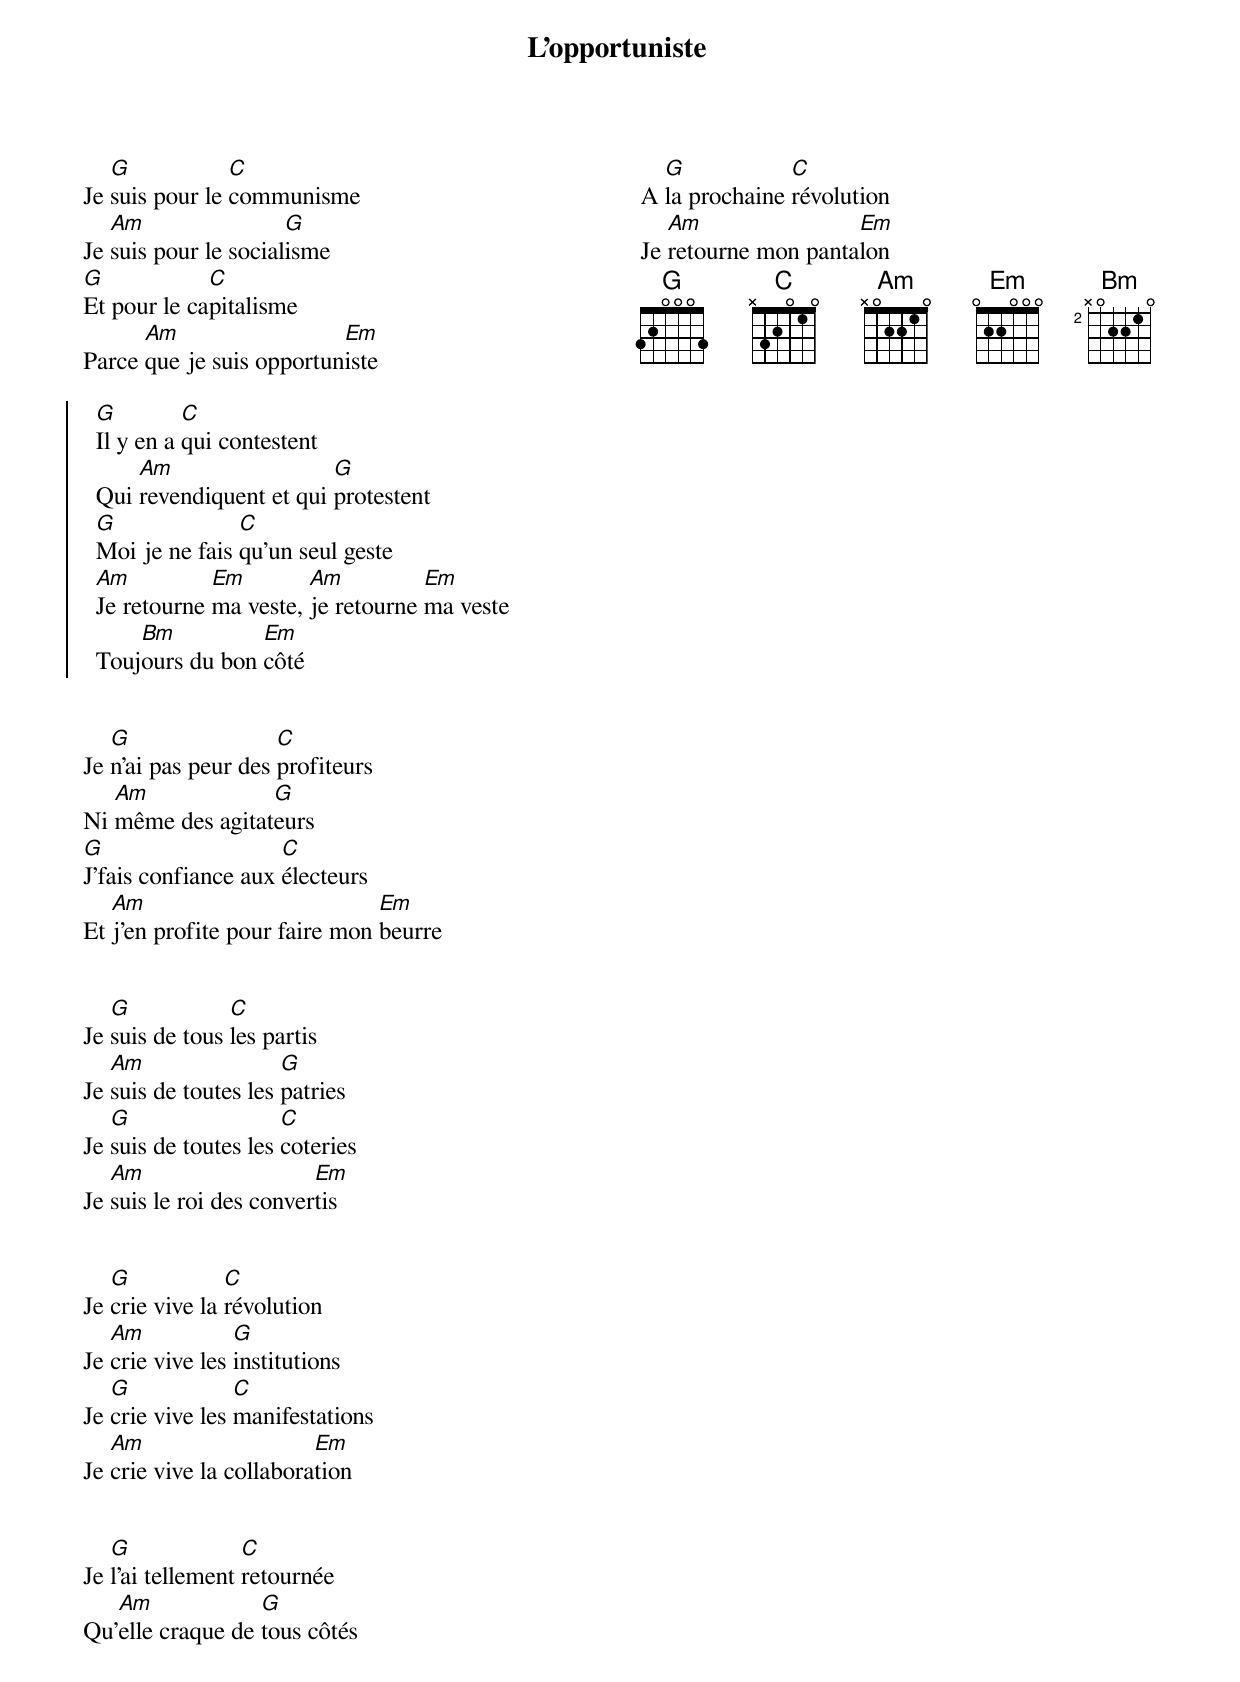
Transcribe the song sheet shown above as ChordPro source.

{title: L'opportuniste}
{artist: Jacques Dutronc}
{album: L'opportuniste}
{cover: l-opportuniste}
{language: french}
{columns: 2}
{define: G frets 3 2 0 0 0 3}
{define: C frets X 3 2 0 1 0}
{define: Am frets X 0 2 2 1 0}
{define: Em frets 0 2 2 0 0 0}
{define: Bm base-fret 2 frets X 0 2 2 1 0}

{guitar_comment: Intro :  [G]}


Je [G]suis pour le [C]communisme
Je [Am]suis pour le social[G]isme
[G]Et pour le ca[C]pitalisme
Parce [Am]que je suis opportun[Em]iste

{start_of_chorus}
  [G]Il y en a [C]qui contestent
  Qui [Am]revendiquent et qui [G]protestent
  [G]Moi je ne fais [C]qu'un seul geste
  [Am]Je retourne [Em]ma veste, [Am]je retourne [Em]ma veste
  Touj[Bm]ours du bon [Em]côté
{end_of_chorus}


Je [G]n'ai pas peur des [C]profiteurs
Ni [Am]même des agitat[G]eurs
[G]J'fais confiance aux [C]électeurs
Et [Am]j'en profite pour faire mon [Em]beurre


Je [G]suis de tous [C]les partis
Je [Am]suis de toutes les [G]patries
Je [G]suis de toutes les [C]coteries
Je [Am]suis le roi des conver[Em]tis


Je [G]crie vive la [C]révolution
Je [Am]crie vive les [G]institutions
Je [G]crie vive les [C]manifestations
Je [Am]crie vive la collabora[Em]tion


Je [G]l'ai tellement [C]retournée
Qu'[Am]elle craque de [G]tous côtés
A [G]la prochaine [C]révolution
Je [Am]retourne mon panta[Em]lon
